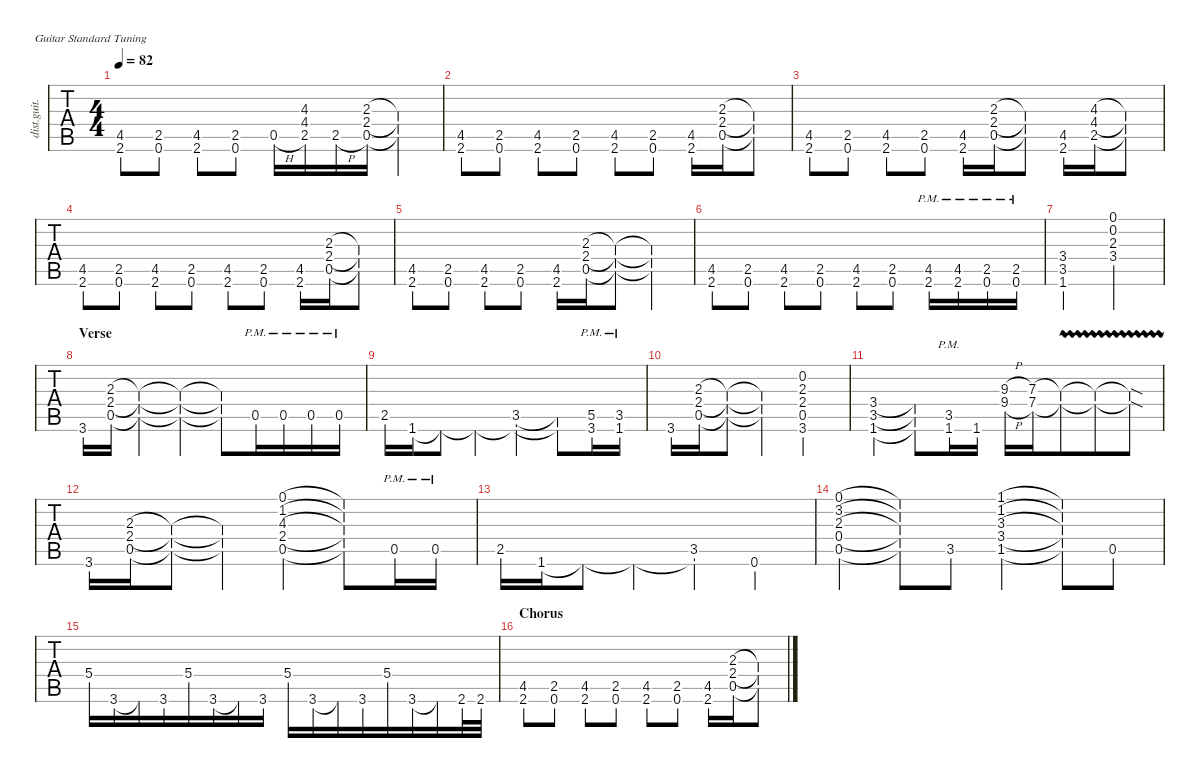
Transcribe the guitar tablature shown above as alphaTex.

\defaultSystemsLayout 2
\hideDynamics
\bracketExtendMode nobrackets
\otherSystemsTrackNameOrientation horizontal
\track ("Guitar I" "dist.guit.") {instrument overdrivenguitar}
\staff {tabs}
\tuning (E4 B3 G3 D3 A2 E2)
\ts (4 4)
\tempo 82
\clef g2
\ks g
(2.6{st} 4.5{st}).8{dy ff} (0.6{st} 2.5{st}).8 (2.6{st} 4.5{st}).8 (0.6{st} 2.5{st}).8 0.5{h}.16 (2.5 4.4 4.3).16 2.5{h}.16 (2.4 0.5 2.3).16 (2.4{t} 0.5{t} 2.3{t}).4 |
(2.6{st} 4.5{st}).8 (0.6{st} 2.5{st}).8 (2.6{st} 4.5{st}).8 (0.6{st} 2.5{st}).8 (2.6{st} 4.5{st}).8 (0.6{st} 2.5{st}).8 (2.6 4.5).16 (0.5 2.4 2.3).16 (2.4{t} 0.5{t} 2.3{t}).8 |
(2.6{st} 4.5{st}).8 (0.6{st} 2.5{st}).8 (2.6{st} 4.5{st}).8 (0.6{st} 2.5{st}).8 (2.6 4.5).16 (0.5 2.4 2.3).16 (2.4{t} 0.5{t} 2.3{t}).8 (2.6 4.5).16 (2.5 4.4 4.3).16 (4.4{t} 2.5{t} 4.3{t}).8 |
(2.6{st} 4.5{st}).8 (0.6{st} 2.5{st}).8 (2.6{st} 4.5{st}).8 (0.6{st} 2.5{st}).8 (2.6{st} 4.5{st}).8 (0.6{st} 2.5{st}).8 (2.6 4.5).16 (0.5 2.4 2.3).16 (2.4{t} 0.5{t} 2.3{t}).8 |
(2.6{st} 4.5{st}).8 (0.6{st} 2.5{st}).8 (2.6{st} 4.5{st}).8 (0.6{st} 2.5{st}).8 (2.6 4.5).16 (0.5 2.4 2.3).16 (2.4{t} 0.5{t} 2.3{t}).8 (2.4{t} 0.5{t} 2.3{t}).4 |
(2.6{st} 4.5{st}).8 (0.6{st} 2.5{st}).8 (2.6{st} 4.5{st}).8 (0.6{st} 2.5{st}).8 (2.6{st} 4.5{st}).8 (0.6{st} 2.5{st}).8 (2.6{pm} 4.5{pm}).16 (2.6{pm} 4.5{pm}).16 (0.6{pm} 2.5{pm}).16 (0.6{pm} 2.5{pm}).16 |
(1.6 3.5 3.4).2 (3.4 2.3 0.2 0.1).2 |
\beaming (8 4 4)
\section ("" "Verse")
3.6.16 (0.5 2.4 2.3).16 (0.5{t} 2.4{t} 2.3{t}).4 (2.3{t} 2.4{t} 0.5{t}).4 (2.3{t} 2.4{t} 0.5{t}).8 0.5{pm}.16 0.5{pm}.16 0.5{pm}.16 0.5{pm}.16 |
2.5.16 1.6.16 1.6{t}.8 1.6{t}.4 (3.5 1.6{t}).4 (3.5{t} 1.6{t}).8 (3.6{pm} 5.5{pm}).16 (1.6{pm} 3.5{pm}).16 |
3.6.16 (0.5 2.4 2.3).16 (2.4{t} 0.5{t} 2.3{t}).8 (0.5{t} 2.4{t} 2.3{t}).4 (3.6 0.5 2.4 2.3 0.2).2 |
(1.6 3.5 3.4).4 (3.4{t} 3.5{t} 1.6{t}).8 (1.6{pm} 3.5{pm}).16 1.6.16 (9.4{h} 9.3{h}).16 (7.3 7.4).16 (7.3{vw t} 7.4{vw t}).8 (7.4{vw t} 7.3{vw t}).8 (7.4{vw sod t} 7.3{vw sod t}).8 |
3.6.16 (0.5 2.4 2.3).16 (0.5{t} 2.4{t} 2.3{t}).8 (2.3{t} 0.5{t} 2.4{t}).4 (0.5 2.4 4.3 1.2 0.1).4 (0.5{t} 2.4{t} 4.3{t} 1.2{t} 0.1{t}).8 0.5{pm}.16 0.5{pm}.16 |
2.5.16 1.6.16 1.6{t}.8 1.6{t}.4 (1.6{t} 3.5).4 0.6.4 |
(0.4 2.3 3.2 0.5 0.1).4 (0.4{t} 2.3{t} 3.2{t} 0.5{t} 0.1{t}).8 3.5.8 (1.5 3.4 3.3 1.2 1.1).4 (1.5{t} 3.4{t} 3.3{t} 1.2{t} 1.1{t}).8 0.5.8 |
5.4.16 3.6.16 3.6{t}.16 3.6.16 5.4.16 3.6.16 3.6{t}.16 3.6.16 5.4.16 3.6.16 3.6{t}.16 3.6.16 5.4.16 3.6.16 3.6{t}.16 2.6.32 2.6.32 |
\beaming (8 2 2 2 2)
\section ("" "Chorus")
(2.6{st} 4.5{st}).8 (0.6{st} 2.5{st}).8 (2.6{st} 4.5{st}).8 (0.6{st} 2.5{st}).8 (2.6{st} 4.5{st}).8 (0.6{st} 2.5{st}).8 (2.6 4.5).16 (0.5 2.4 2.3).16 (2.4{t} 0.5{t} 2.3{t}).8
